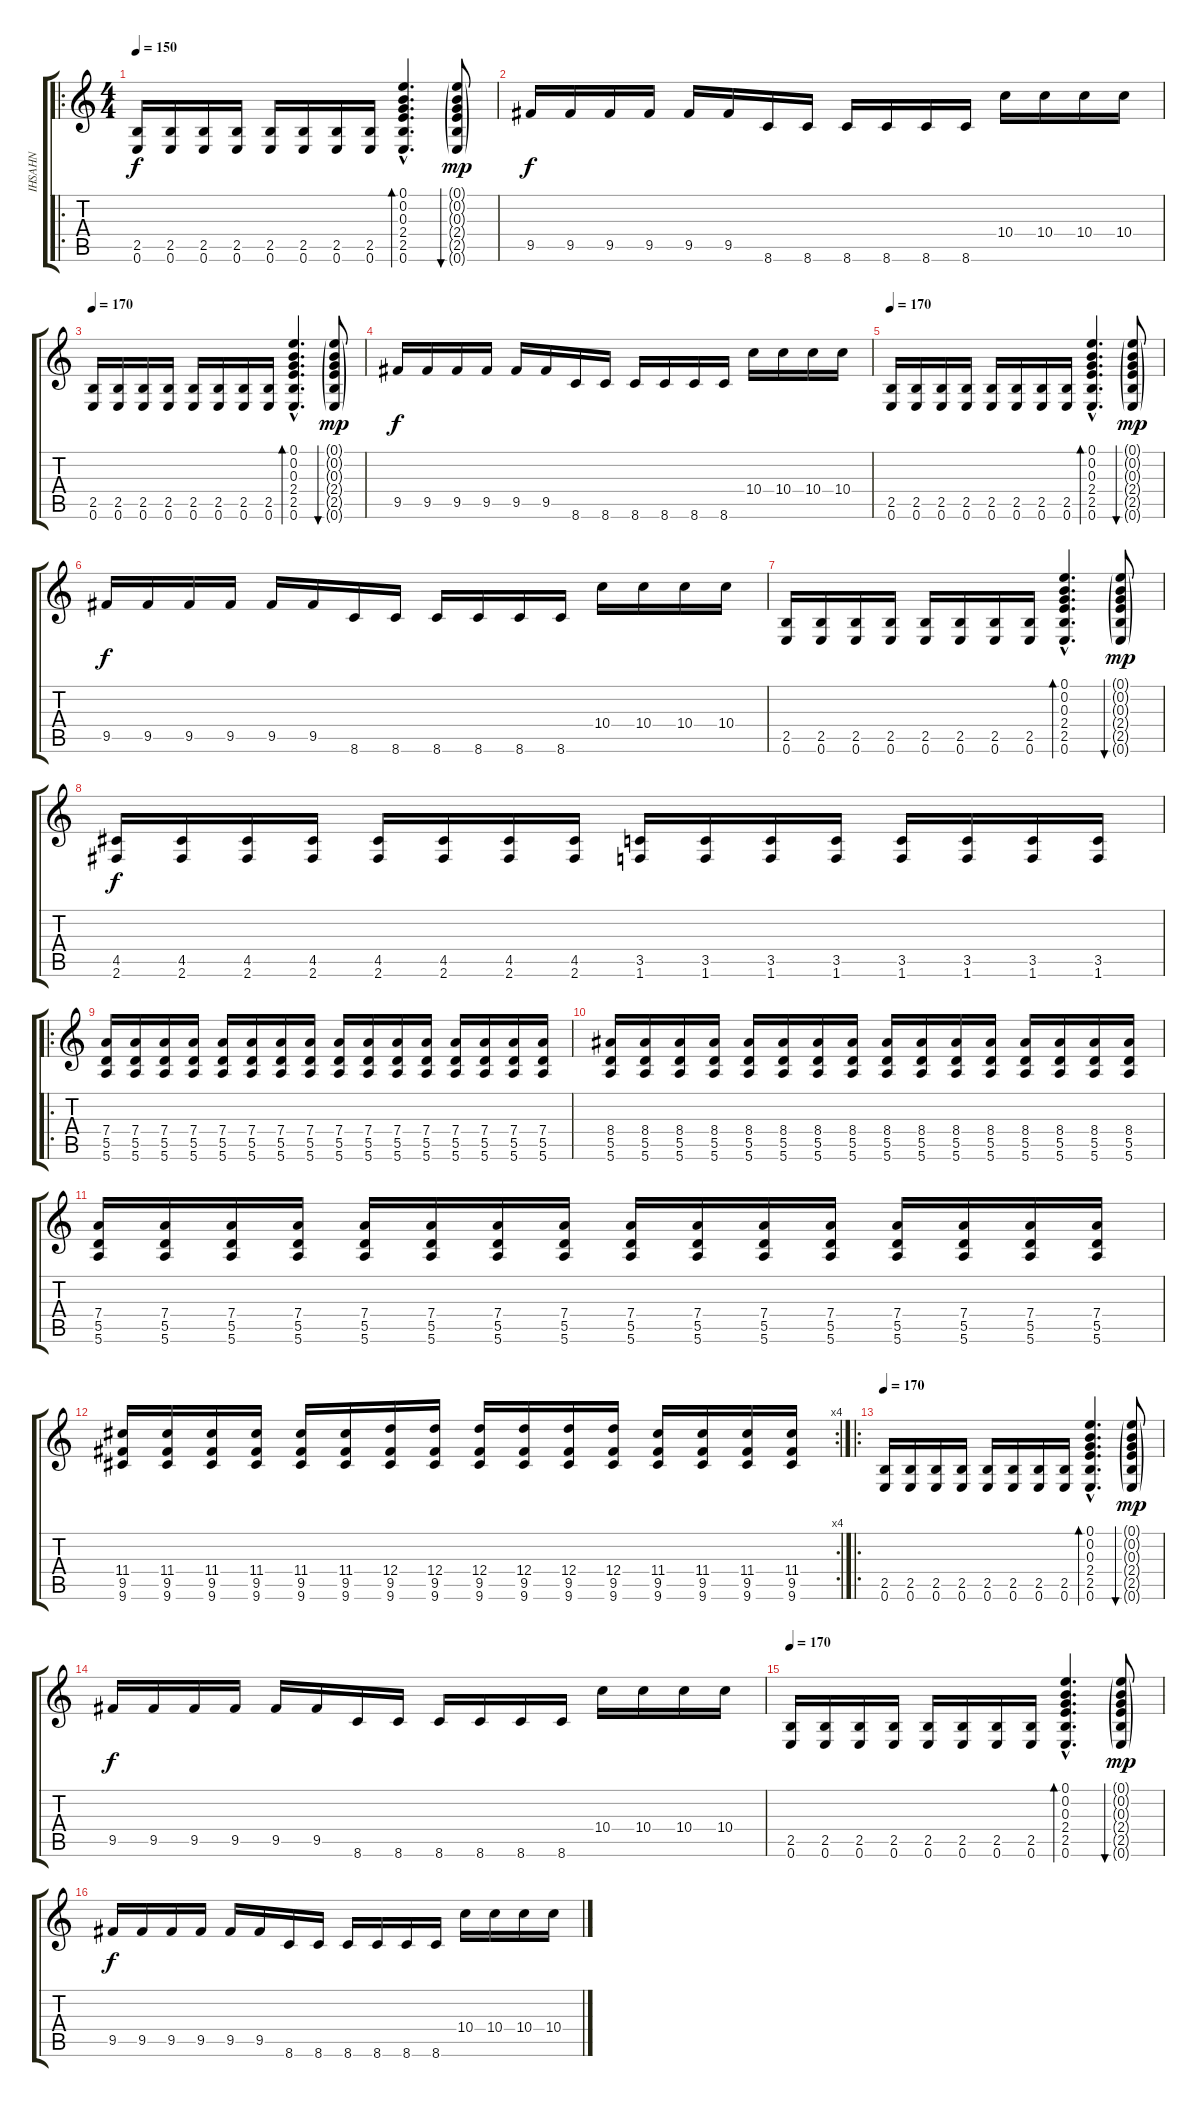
\track ("IHSAHN" "IHSAHN") {instrument distortionguitar}
\staff {score tabs}
\tuning (E4 B3 G3 D3 A2 E2) {hide}
\ro
\ts (4 4)
\tempo 150
\tempo 170
\tempo 150
\clef g2
\ks c
(2.5 0.6).16{dy f instrument distortionguitar} (2.5 0.6).16 (2.5 0.6).16 (2.5 0.6).16 (2.5 0.6).16 (2.5 0.6).16 (2.5 0.6).16 (2.5 0.6).16 (0.1{hac} 0.2{hac} 0.3{hac} 2.4{hac} 2.5{hac} 0.6{hac}).4{d bd 60} (0.1{g} 0.2{g} 0.3{g} 2.4{g} 2.5{g} 0.6{g}).8{bu 60 dy mp} |
9.5.16{dy f} 9.5.16 9.5.16 9.5.16 9.5.16 9.5.16 8.6.16 8.6.16 8.6.16 8.6.16 8.6.16 8.6.16 10.4.16 10.4.16 10.4.16 10.4.16 |
\tempo 170
(2.5 0.6).16 (2.5 0.6).16 (2.5 0.6).16 (2.5 0.6).16 (2.5 0.6).16 (2.5 0.6).16 (2.5 0.6).16 (2.5 0.6).16 (0.1{hac} 0.2{hac} 0.3{hac} 2.4{hac} 2.5{hac} 0.6{hac}).4{d bd 60} (0.1{g} 0.2{g} 0.3{g} 2.4{g} 2.5{g} 0.6{g}).8{bu 60 dy mp} |
9.5.16{dy f} 9.5.16 9.5.16 9.5.16 9.5.16 9.5.16 8.6.16 8.6.16 8.6.16 8.6.16 8.6.16 8.6.16 10.4.16 10.4.16 10.4.16 10.4.16 |
\tempo 170
(2.5 0.6).16 (2.5 0.6).16 (2.5 0.6).16 (2.5 0.6).16 (2.5 0.6).16 (2.5 0.6).16 (2.5 0.6).16 (2.5 0.6).16 (0.1{hac} 0.2{hac} 0.3{hac} 2.4{hac} 2.5{hac} 0.6{hac}).4{d bd 60} (0.1{g} 0.2{g} 0.3{g} 2.4{g} 2.5{g} 0.6{g}).8{bu 60 dy mp} |
9.5.16{dy f} 9.5.16 9.5.16 9.5.16 9.5.16 9.5.16 8.6.16 8.6.16 8.6.16 8.6.16 8.6.16 8.6.16 10.4.16 10.4.16 10.4.16 10.4.16 |
(2.5 0.6).16 (2.5 0.6).16 (2.5 0.6).16 (2.5 0.6).16 (2.5 0.6).16 (2.5 0.6).16 (2.5 0.6).16 (2.5 0.6).16 (0.1{hac} 0.2{hac} 0.3{hac} 2.4{hac} 2.5{hac} 0.6{hac}).4{d bd 60} (0.1{g} 0.2{g} 0.3{g} 2.4{g} 2.5{g} 0.6{g}).8{bu 60 dy mp} |
(4.5 2.6).16{dy f} (4.5 2.6).16 (4.5 2.6).16 (4.5 2.6).16 (4.5 2.6).16 (4.5 2.6).16 (4.5 2.6).16 (4.5 2.6).16 (3.5 1.6).16 (3.5 1.6).16 (3.5 1.6).16 (3.5 1.6).16 (3.5 1.6).16 (3.5 1.6).16 (3.5 1.6).16 (3.5 1.6).16 |
\ro
(7.4 5.5 5.6).16 (7.4 5.5 5.6).16 (7.4 5.5 5.6).16 (7.4 5.5 5.6).16 (7.4 5.5 5.6).16 (7.4 5.5 5.6).16 (7.4 5.5 5.6).16 (7.4 5.5 5.6).16 (7.4 5.5 5.6).16 (7.4 5.5 5.6).16 (7.4 5.5 5.6).16 (7.4 5.5 5.6).16 (7.4 5.5 5.6).16 (7.4 5.5 5.6).16 (7.4 5.5 5.6).16 (7.4 5.5 5.6).16 |
(8.4 5.5 5.6).16 (8.4 5.5 5.6).16 (8.4 5.5 5.6).16 (8.4 5.5 5.6).16 (8.4 5.5 5.6).16 (8.4 5.5 5.6).16 (8.4 5.5 5.6).16 (8.4 5.5 5.6).16 (8.4 5.5 5.6).16 (8.4 5.5 5.6).16 (8.4 5.5 5.6).16 (8.4 5.5 5.6).16 (8.4 5.5 5.6).16 (8.4 5.5 5.6).16 (8.4 5.5 5.6).16 (8.4 5.5 5.6).16 |
(7.4 5.5 5.6).16 (7.4 5.5 5.6).16 (7.4 5.5 5.6).16 (7.4 5.5 5.6).16 (7.4 5.5 5.6).16 (7.4 5.5 5.6).16 (7.4 5.5 5.6).16 (7.4 5.5 5.6).16 (7.4 5.5 5.6).16 (7.4 5.5 5.6).16 (7.4 5.5 5.6).16 (7.4 5.5 5.6).16 (7.4 5.5 5.6).16 (7.4 5.5 5.6).16 (7.4 5.5 5.6).16 (7.4 5.5 5.6).16 |
\rc 4
(11.4 9.5 9.6).16 (11.4 9.5 9.6).16 (11.4 9.5 9.6).16 (11.4 9.5 9.6).16 (11.4 9.5 9.6).16 (11.4 9.5 9.6).16 (12.4 9.5 9.6).16 (12.4 9.5 9.6).16 (12.4 9.5 9.6).16 (12.4 9.5 9.6).16 (12.4 9.5 9.6).16 (12.4 9.5 9.6).16 (11.4 9.5 9.6).16 (11.4 9.5 9.6).16 (11.4 9.5 9.6).16 (11.4 9.5 9.6).16 |
\ro
\tempo 170
(2.5 0.6).16 (2.5 0.6).16 (2.5 0.6).16 (2.5 0.6).16 (2.5 0.6).16 (2.5 0.6).16 (2.5 0.6).16 (2.5 0.6).16 (0.1{hac} 0.2{hac} 0.3{hac} 2.4{hac} 2.5{hac} 0.6{hac}).4{d bd 60} (0.1{g} 0.2{g} 0.3{g} 2.4{g} 2.5{g} 0.6{g}).8{bu 60 dy mp} |
9.5.16{dy f} 9.5.16 9.5.16 9.5.16 9.5.16 9.5.16 8.6.16 8.6.16 8.6.16 8.6.16 8.6.16 8.6.16 10.4.16 10.4.16 10.4.16 10.4.16 |
\tempo 170
(2.5 0.6).16 (2.5 0.6).16 (2.5 0.6).16 (2.5 0.6).16 (2.5 0.6).16 (2.5 0.6).16 (2.5 0.6).16 (2.5 0.6).16 (0.1{hac} 0.2{hac} 0.3{hac} 2.4{hac} 2.5{hac} 0.6{hac}).4{d bd 60} (0.1{g} 0.2{g} 0.3{g} 2.4{g} 2.5{g} 0.6{g}).8{bu 60 dy mp} |
9.5.16{dy f} 9.5.16 9.5.16 9.5.16 9.5.16 9.5.16 8.6.16 8.6.16 8.6.16 8.6.16 8.6.16 8.6.16 10.4.16 10.4.16 10.4.16 10.4.16
